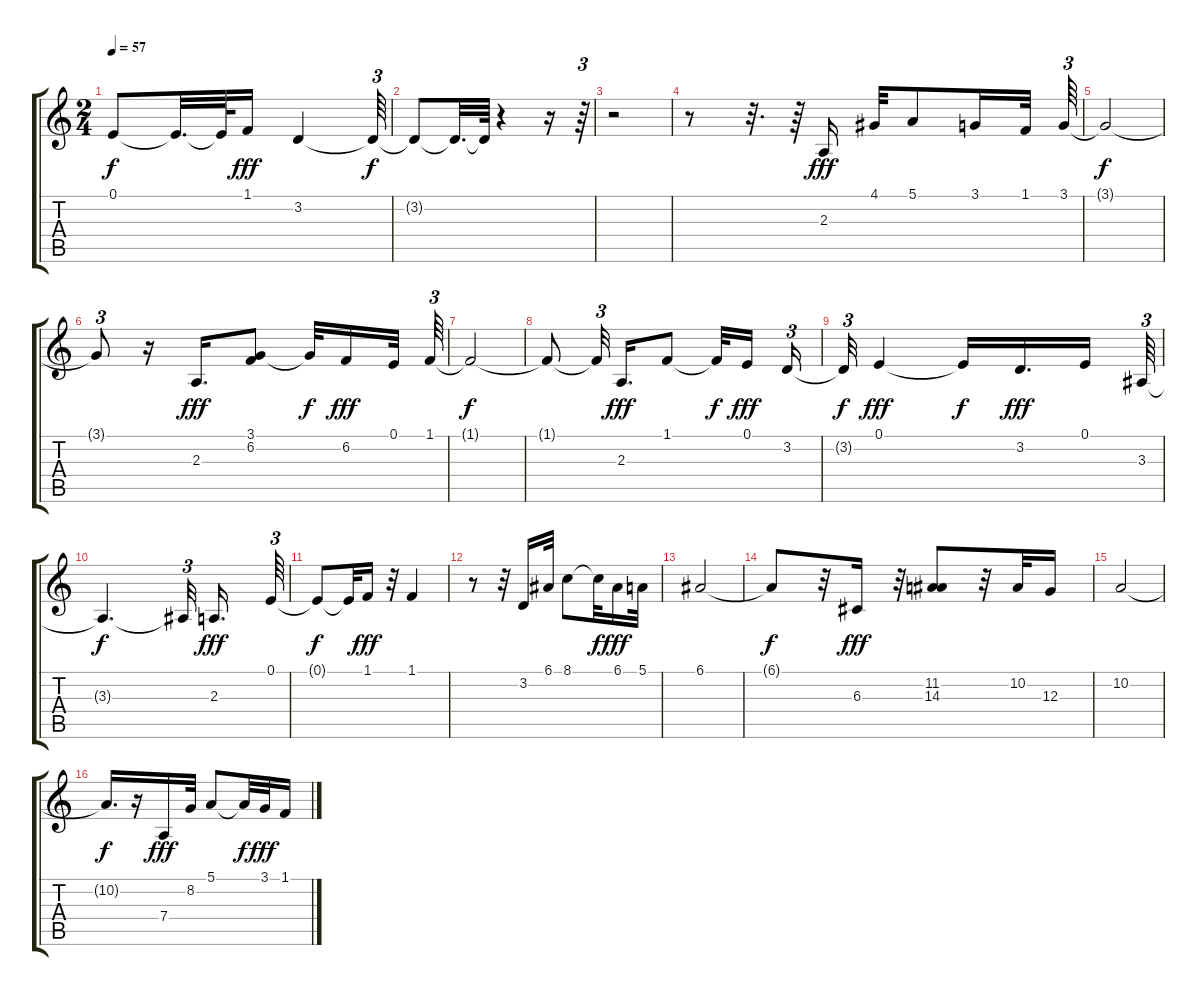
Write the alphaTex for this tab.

\track "" {instrument voiceoohs}
\staff {score tabs}
\tuning (E4 B3 G3 D3 A2 E2) {hide}
\ts (2 4)
\tempo 57
\clef g2
\ks c
0.1{t}.8{dy f} 0.1{t}.32{d} 0.1{t}.64 1.1.16{dy fff} 3.2.4 3.2{t}.64{tu (3 2) dy f} |
3.2{t}.8 3.2{t}.32{d} 3.2{t}.64 r.4 r.16 r.64{tu (3 2)} |
r.2 |
r.8 r.32{d} r.64 2.3.16{dy fff} 4.1.32 5.1.8 3.1.16 1.1.32 3.1.64{tu (3 2)} |
3.1{t}.2{dy f} |
3.1{t}.8{tu (3 2)} r.16 2.3.16{d dy fff} (3.1 6.2).8 3.1{t}.32{dy f} 6.2.16{dy fff} 0.1.32 1.1.64{tu (3 2)} |
1.1{t}.2{dy f} |
1.1{t}.8 1.1{t}.32{tu (3 2)} 2.3.16{d dy fff} 1.1.8 1.1{t}.32{dy f} 0.1.16{dy fff} 3.2.16{tu (3 2)} |
3.2{t}.32{tu (3 2) dy f} 0.1.4{dy fff} 0.1{t}.16{dy f} 3.2.16{d dy fff} 0.1.16 3.3.64{tu (3 2)} |
3.3{t}.4{d dy f} 3.3{t}.32{tu (3 2)} 2.3.16{d dy fff} 0.1.64{tu (3 2)} |
0.1{t}.8{dy f} 0.1{t}.32 1.1.16{dy fff} r.32 1.1.4 |
r.8 r.32 3.2.16 6.1.32 8.1.8 8.1{t}.32{dy f} 6.1.16{dy fff} 5.1.32 |
6.1.2 |
6.1{t}.8{dy f} r.32 6.3.16{dy fff} r.32 (11.2 14.3).8 r.32 10.2.32 12.3.16 |
10.2.2 |
10.2{t}.16{d dy f} r.16 7.4.16{dy fff} 8.2.32 5.1.8 5.1{t}.32{dy f} 3.1.32{dy fff} 1.1.16
